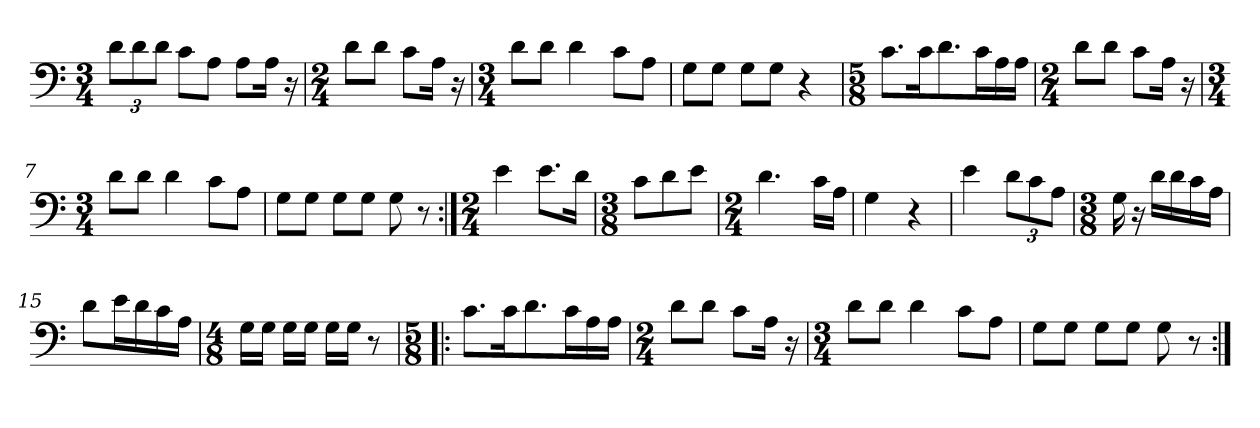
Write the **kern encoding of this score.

**kern
*part1
*staff1
*clefF4
*k[]
*M3/4
=1
12d\L
12d\
12d\J
8c\L
8A\J
8A\L
16A\Jk
16r
=2
*M2/4
8d\L
8d\J
8c\L
16A\Jk
16r
=3
*M3/4
8d\L
8d\J
4d\
8c\L
8A\J
=4
8G\L
8G\J
8G\L
8G\J
4r
=
*M5/8
8.c\L
16c\K
8.d\
16c\L
16A\
16A\JJ
=6
*M2/4
8d\L
8d\J
8c\L
16A\Jk
16r
=7
*M3/4
8d\L
8d\J
4d\
8c\L
8A\J
=8
8G\L
8G\J
8G\L
8G\J
8G\
8r
=9:|!
*M2/4
4e\
8.e\L
16d\Jk
=10
*M3/8
8c\L
8d\
8e\J
=11
*M2/4
4.d\
16c\LL
16A\JJ
=12
4G\
4r
=13
4e\
12d\L
12c\
12A\J
=14
*M3/8
16G\
16r
16d\LL
16d\
16c\
16A\JJ
=15
8d\L
16e\L
16d\
16c\
16A\JJ
=16
*M4/8
16G\LL
16G\JJ
16G\LL
16G\JJ
16G\LL
16G\JJ
8r
=17!|:
*M5/8
8.c\L
16c\K
8.d\
16c\L
16A\
16A\JJ
=18
*M2/4
8d\L
8d\J
8c\L
16A\Jk
16r
=19
*M3/4
8d\L
8d\J
4d\
8c\L
8A\J
=20
8G\L
8G\J
8G\L
8G\J
8G\
8r
=:|!
*-
